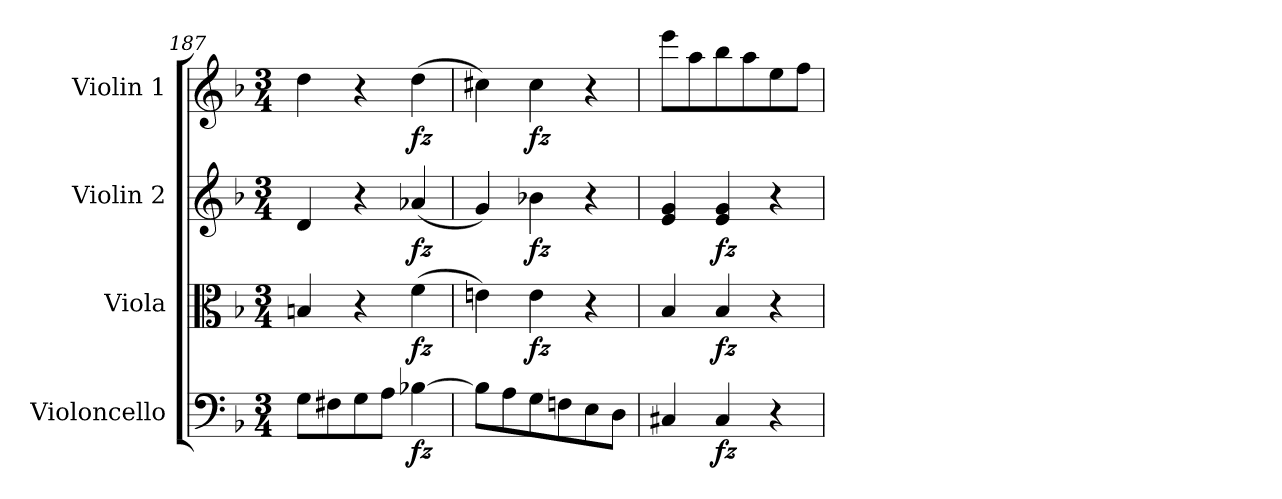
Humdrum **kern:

**kern	**dynam	**kern	**dynam	**kern	**dynam	**kern	**dynam
*part4	*part4	*part3	*part3	*part2	*part2	*part1	*part1
*staff4	*staff4	*staff3	*staff3	*staff2	*staff2	*staff1	*staff1
*I"Violoncello	*	*I"Viola	*	*I"Violin 2	*	*I"Violin 1	*
*I'Vc	*	*I'Vla	*	*I'Vln	*	*I'Vln	*
*clefF4	*	*clefC3	*	*clefG2	*	*clefG2	*
*k[b-]	*	*k[b-]	*	*k[b-]	*	*k[b-]	*
*M3/4	*	*M3/4	*	*M3/4	*	*M3/4	*
=187	=187	=187	=187	=187	=187	=187	=187
8G\L	.	4Bn/	.	4d/	.	4dd\	.
8F#X\	.	.	.	.	.	.	.
8G\	.	4r	.	4r	.	4r	.
8A\J	.	.	.	.	.	.	.
!	!LO:DY:b	!	!LO:DY:b	!	!LO:DY:b	!	!LO:DY:b
[4B-X\	fz	(4f\	fz	(4a-X/	fz	(4dd\	fz
=188	=188	=188	=188	=188	=188	=188	=188
8B-\L]	.	4en\)	.	4g/)	.	4cc#X\)	.
8A\	.	.	.	.	.	.	.
!	!	!	!LO:DY:b	!	!LO:DY:b	!	!LO:DY:b
8G\	.	4e\	fz	4b-X\	fz	4cc#\	fz
8Fn\	.	.	.	.	.	.	.
8E\	.	4r	.	4r	.	4r	.
8D\J	.	.	.	.	.	.	.
=189	=189	=189	=189	=189	=189	=189	=189
4C#X/	.	4B-/	.	4e/ 4g/	.	8eee\L	.
.	.	.	.	.	.	8aa\	.
!	!LO:DY:b	!	!LO:DY:b	!	!LO:DY:b	!	!
4C#/	fz	4B-/	fz	4e/ 4g/	fz	8bb-\	.
.	.	.	.	.	.	8aa\	.
4r	.	4r	.	4r	.	8ee\	.
.	.	.	.	.	.	8ff\J	.
=	=	=	=	=	=	=	=
*-	*-	*-	*-	*-	*-	*-	*-
